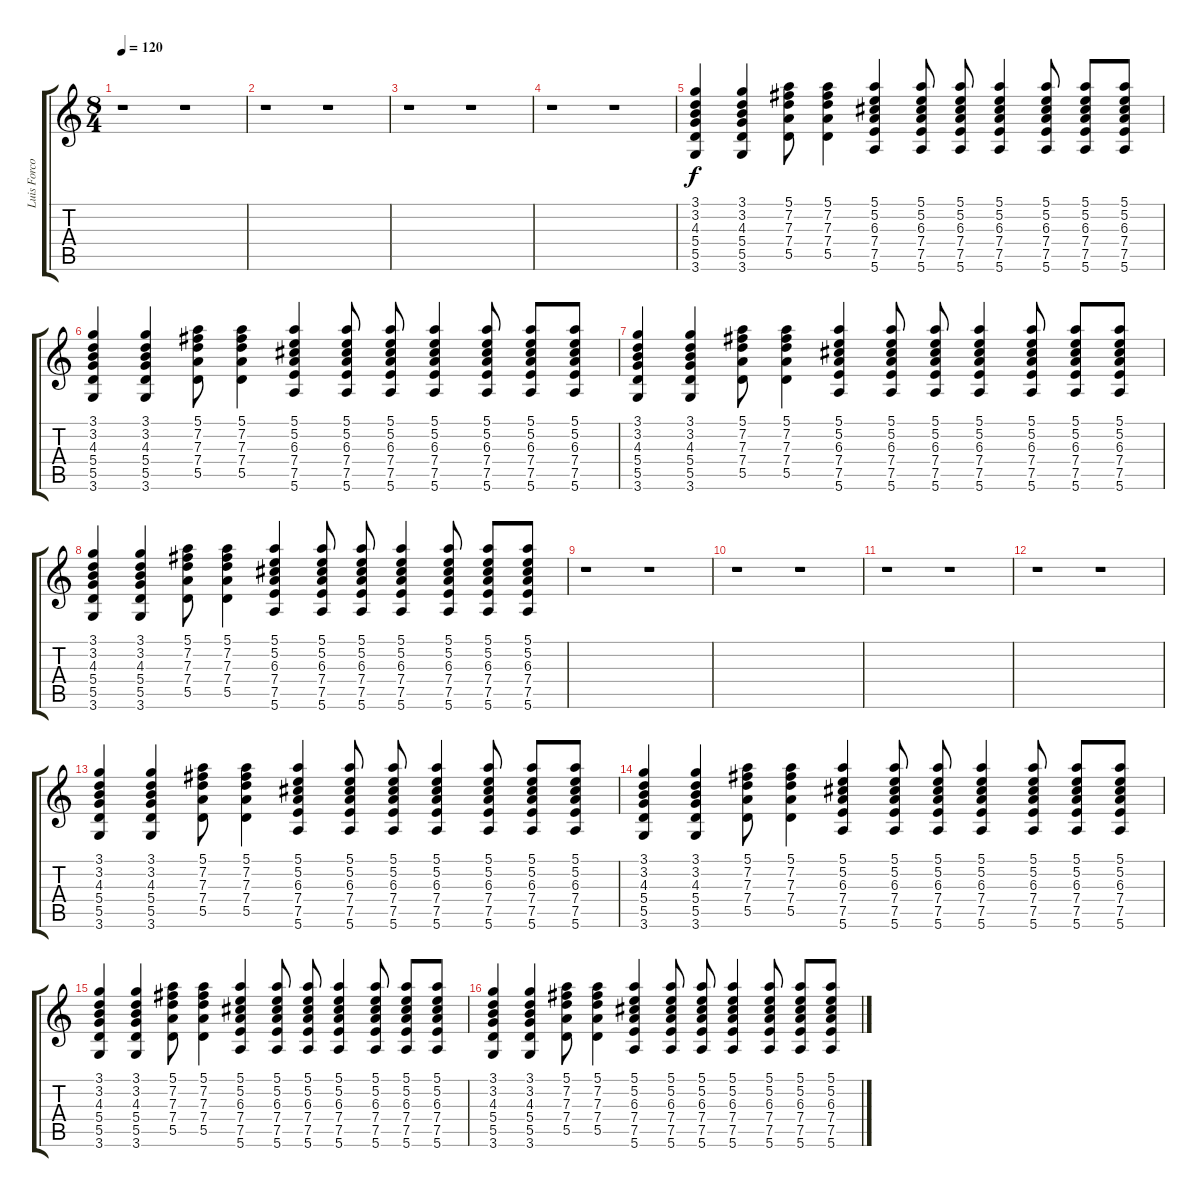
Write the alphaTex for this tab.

\track ("Luis Forconi - Guitar" "Luis Forco") {instrument electricguitarclean}
\staff {score tabs}
\tuning (E4 B3 G3 D3 A2 E2) {hide}
\ts (8 4)
\tempo 120
\clef g2
\ks c
r.1{dy f} r.1 |
r.1 r.1 |
r.1 r.1 |
r.1 r.1 |
(3.1 3.2 4.3 5.4 5.5 3.6).4 (3.1 3.2 4.3 5.4 5.5 3.6).4 (5.1 7.2 7.3 7.4 5.5).8 (5.1 7.2 7.3 7.4 5.5).4 (5.1 5.2 6.3 7.4 7.5 5.6).4 (5.1 5.2 6.3 7.4 7.5 5.6).8 (5.1 5.2 6.3 7.4 7.5 5.6).8 (5.1 5.2 6.3 7.4 7.5 5.6).4 (5.1 5.2 6.3 7.4 7.5 5.6).8 (5.1 5.2 6.3 7.4 7.5 5.6).8 (5.1 5.2 6.3 7.4 7.5 5.6).8 |
(3.1 3.2 4.3 5.4 5.5 3.6).4 (3.1 3.2 4.3 5.4 5.5 3.6).4 (5.1 7.2 7.3 7.4 5.5).8 (5.1 7.2 7.3 7.4 5.5).4 (5.1 5.2 6.3 7.4 7.5 5.6).4 (5.1 5.2 6.3 7.4 7.5 5.6).8 (5.1 5.2 6.3 7.4 7.5 5.6).8 (5.1 5.2 6.3 7.4 7.5 5.6).4 (5.1 5.2 6.3 7.4 7.5 5.6).8 (5.1 5.2 6.3 7.4 7.5 5.6).8 (5.1 5.2 6.3 7.4 7.5 5.6).8 |
(3.1 3.2 4.3 5.4 5.5 3.6).4 (3.1 3.2 4.3 5.4 5.5 3.6).4 (5.1 7.2 7.3 7.4 5.5).8 (5.1 7.2 7.3 7.4 5.5).4 (5.1 5.2 6.3 7.4 7.5 5.6).4 (5.1 5.2 6.3 7.4 7.5 5.6).8 (5.1 5.2 6.3 7.4 7.5 5.6).8 (5.1 5.2 6.3 7.4 7.5 5.6).4 (5.1 5.2 6.3 7.4 7.5 5.6).8 (5.1 5.2 6.3 7.4 7.5 5.6).8 (5.1 5.2 6.3 7.4 7.5 5.6).8 |
(3.1 3.2 4.3 5.4 5.5 3.6).4 (3.1 3.2 4.3 5.4 5.5 3.6).4 (5.1 7.2 7.3 7.4 5.5).8 (5.1 7.2 7.3 7.4 5.5).4 (5.1 5.2 6.3 7.4 7.5 5.6).4 (5.1 5.2 6.3 7.4 7.5 5.6).8 (5.1 5.2 6.3 7.4 7.5 5.6).8 (5.1 5.2 6.3 7.4 7.5 5.6).4 (5.1 5.2 6.3 7.4 7.5 5.6).8 (5.1 5.2 6.3 7.4 7.5 5.6).8 (5.1 5.2 6.3 7.4 7.5 5.6).8 |
r.1 r.1 |
r.1 r.1 |
r.1 r.1 |
r.1 r.1 |
(3.1 3.2 4.3 5.4 5.5 3.6).4 (3.1 3.2 4.3 5.4 5.5 3.6).4 (5.1 7.2 7.3 7.4 5.5).8 (5.1 7.2 7.3 7.4 5.5).4 (5.1 5.2 6.3 7.4 7.5 5.6).4 (5.1 5.2 6.3 7.4 7.5 5.6).8 (5.1 5.2 6.3 7.4 7.5 5.6).8 (5.1 5.2 6.3 7.4 7.5 5.6).4 (5.1 5.2 6.3 7.4 7.5 5.6).8 (5.1 5.2 6.3 7.4 7.5 5.6).8 (5.1 5.2 6.3 7.4 7.5 5.6).8 |
(3.1 3.2 4.3 5.4 5.5 3.6).4 (3.1 3.2 4.3 5.4 5.5 3.6).4 (5.1 7.2 7.3 7.4 5.5).8 (5.1 7.2 7.3 7.4 5.5).4 (5.1 5.2 6.3 7.4 7.5 5.6).4 (5.1 5.2 6.3 7.4 7.5 5.6).8 (5.1 5.2 6.3 7.4 7.5 5.6).8 (5.1 5.2 6.3 7.4 7.5 5.6).4 (5.1 5.2 6.3 7.4 7.5 5.6).8 (5.1 5.2 6.3 7.4 7.5 5.6).8 (5.1 5.2 6.3 7.4 7.5 5.6).8 |
(3.1 3.2 4.3 5.4 5.5 3.6).4 (3.1 3.2 4.3 5.4 5.5 3.6).4 (5.1 7.2 7.3 7.4 5.5).8 (5.1 7.2 7.3 7.4 5.5).4 (5.1 5.2 6.3 7.4 7.5 5.6).4 (5.1 5.2 6.3 7.4 7.5 5.6).8 (5.1 5.2 6.3 7.4 7.5 5.6).8 (5.1 5.2 6.3 7.4 7.5 5.6).4 (5.1 5.2 6.3 7.4 7.5 5.6).8 (5.1 5.2 6.3 7.4 7.5 5.6).8 (5.1 5.2 6.3 7.4 7.5 5.6).8 |
(3.1 3.2 4.3 5.4 5.5 3.6).4 (3.1 3.2 4.3 5.4 5.5 3.6).4 (5.1 7.2 7.3 7.4 5.5).8 (5.1 7.2 7.3 7.4 5.5).4 (5.1 5.2 6.3 7.4 7.5 5.6).4 (5.1 5.2 6.3 7.4 7.5 5.6).8 (5.1 5.2 6.3 7.4 7.5 5.6).8 (5.1 5.2 6.3 7.4 7.5 5.6).4 (5.1 5.2 6.3 7.4 7.5 5.6).8 (5.1 5.2 6.3 7.4 7.5 5.6).8 (5.1 5.2 6.3 7.4 7.5 5.6).8
